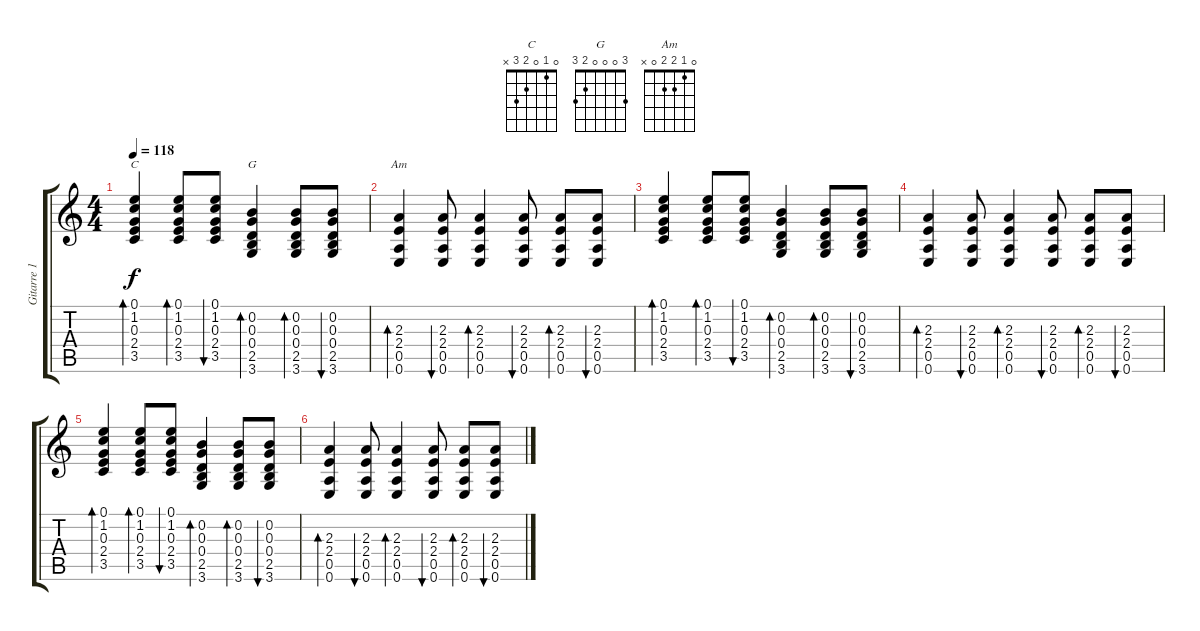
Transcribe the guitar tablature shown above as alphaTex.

\track ("Gitarre 1" "Gitarre 1") {instrument acousticguitarsteel}
\staff {score tabs}
\tuning (E4 B3 G3 D3 A2 E2) {hide}
\chord ("C" 0 1 0 2 3 x)
\chord ("G" 3 0 0 0 2 3)
\chord ("Am" 0 1 2 2 0 x)
\ts (4 4)
\tempo 118
\clef g2
\ks c
(0.1 1.2 0.3 2.4 3.5).4{bd 60 ch "C" dy f} (0.1 1.2 0.3 2.4 3.5).8{bd 60} (0.1 1.2 0.3 2.4 3.5).8{bu 60} (0.2 0.3 0.4 2.5 3.6).4{bd 60 ch "G"} (0.2 0.3 0.4 2.5 3.6).8{bd 60} (0.2 0.3 0.4 2.5 3.6).8{bu 60} |
(2.3 2.4 0.5 0.6).4{bd 60 ch "Am"} (2.3 2.4 0.5 0.6).8{bu 60} (2.3 2.4 0.5 0.6).4{bd 60} (2.3 2.4 0.5 0.6).8{bu 60} (2.3 2.4 0.5 0.6).8{bd 60} (2.3 2.4 0.5 0.6).8{bu 60} |
(0.1 1.2 0.3 2.4 3.5).4{bd 60} (0.1 1.2 0.3 2.4 3.5).8{bd 60} (0.1 1.2 0.3 2.4 3.5).8{bu 60} (0.2 0.3 0.4 2.5 3.6).4{bd 60} (0.2 0.3 0.4 2.5 3.6).8{bd 60} (0.2 0.3 0.4 2.5 3.6).8{bu 60} |
(2.3 2.4 0.5 0.6).4{bd 60} (2.3 2.4 0.5 0.6).8{bu 60} (2.3 2.4 0.5 0.6).4{bd 60} (2.3 2.4 0.5 0.6).8{bu 60} (2.3 2.4 0.5 0.6).8{bd 60} (2.3 2.4 0.5 0.6).8{bu 60} |
(0.1 1.2 0.3 2.4 3.5).4{bd 60} (0.1 1.2 0.3 2.4 3.5).8{bd 60} (0.1 1.2 0.3 2.4 3.5).8{bu 60} (0.2 0.3 0.4 2.5 3.6).4{bd 60} (0.2 0.3 0.4 2.5 3.6).8{bd 60} (0.2 0.3 0.4 2.5 3.6).8{bu 60} |
(2.3 2.4 0.5 0.6).4{bd 60} (2.3 2.4 0.5 0.6).8{bu 60} (2.3 2.4 0.5 0.6).4{bd 60} (2.3 2.4 0.5 0.6).8{bu 60} (2.3 2.4 0.5 0.6).8{bd 60} (2.3 2.4 0.5 0.6).8{bu 60}
